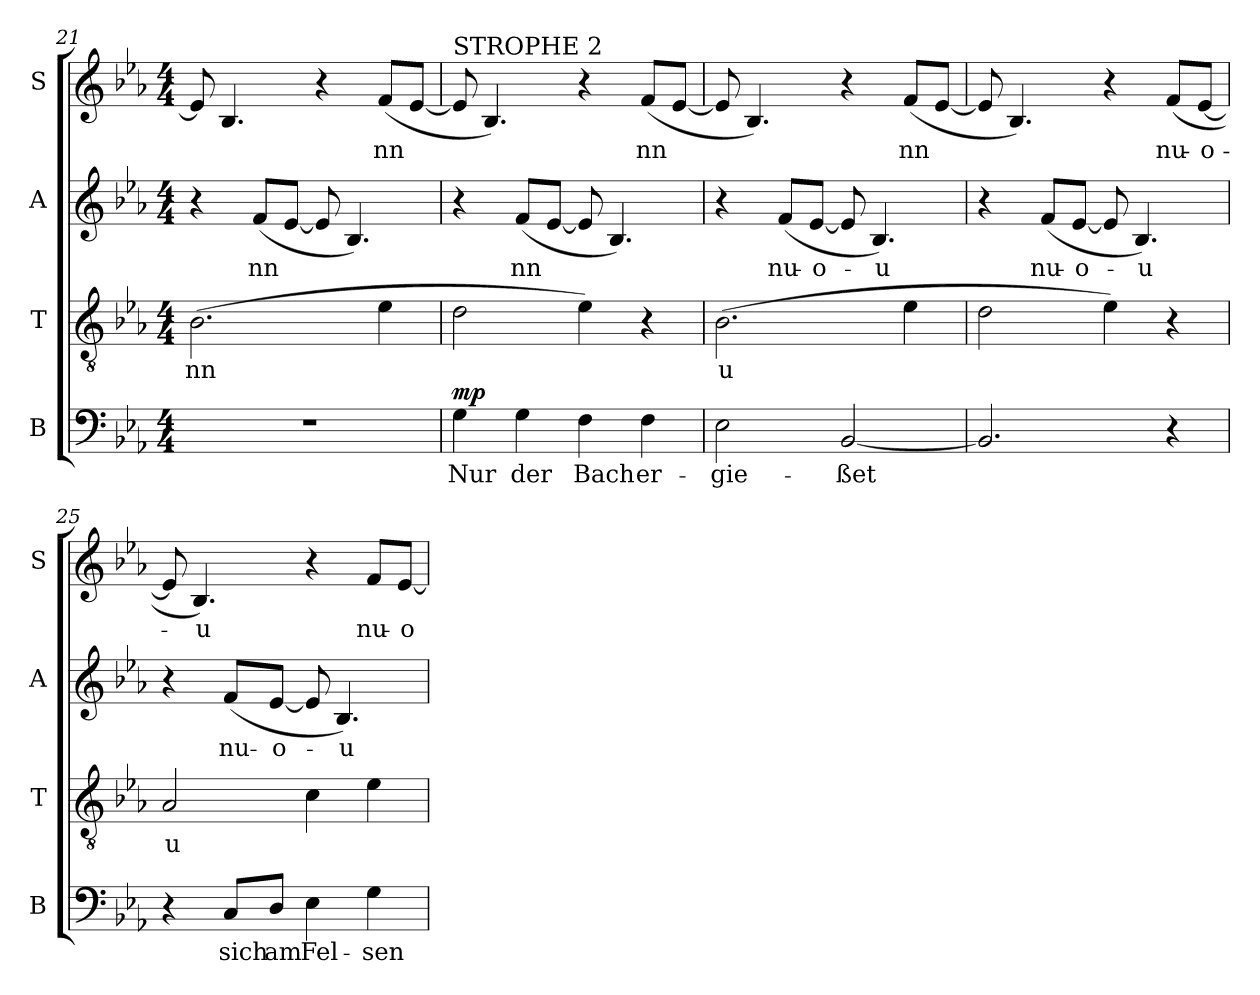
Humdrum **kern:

**kern	**text	**dynam	**kern	**text	**kern	**text	**kern	**text
*part4	*part4	*part4	*part3	*part3	*part2	*part2	*part1	*part1
*staff4	*staff4	*staff4	*staff3	*staff3	*staff2	*staff2	*staff1	*staff1
*I"B	*	*	*I"T	*	*I"A	*	*I"S	*
*I'B	*	*	*I'T	*	*I'A	*	*I'S	*
*clefF4	*	*	*clefGv2	*	*clefG2	*	*clefG2	*
*	*	*	*ITrd7c12	*	*	*	*	*
*k[b-e-a-]	*	*	*k[b-e-a-]	*	*k[b-e-a-]	*	*k[b-e-a-]	*
*E-:	*	*	*E-:	*	*E-:	*	*E-:	*
*M4/4	*	*	*M4/4	*	*M4/4	*	*M4/4	*
=21	=21	=21	=21	=21	=21	=21	=21	=21
!	!	!	!	!LO:LY:b:color=#000000	!	!	!	!
1r	.	.	(2.BB-i\	nn	4r	.	8e-i/]	.
.	.	.	.	.	.	.	4.B-i/	.
!	!	!	!	!	!	!LO:LY:b:color=#000000	!	!
.	.	.	.	.	(8fi/L	nn	.	.
.	.	.	.	.	[<8e-i/J	.	.	.
.	.	.	.	.	8e-i/]	.	4r	.
.	.	.	.	.	4.B-i/)	.	.	.
!	!	!	!	!	!	!	!	!LO:LY:b:color=#000000
.	.	.	4E-i\	.	.	.	(8fi/L	nn
.	.	.	.	.	.	.	[<8e-i/J	.
!!LO:LB:g=z
=22	=22	=22	=22	=22	=22	=22	=22	=22
!	!	!	!	!	!	!	!LO:TX:a:t=STROPHE 2	!
!	!LO:LY:b:color=#000000	!	!	!	!	!	!	!
4Gi\	Nur	mp	2Di\	.	4r	.	8e-i/]	.
.	.	.	.	.	.	.	4.B-i/)	.
!	!LO:LY:b:color=#000000	!	!	!	!	!	!	!
!	!	!	!	!	!	!LO:LY:b:color=#000000	!	!
4Gi\	der	.	.	.	(8fi/L	nn	.	.
.	.	.	.	.	[<8e-i/J	.	.	.
!	!LO:LY:b:color=#000000	!	!	!	!	!	!	!
4Fi\	Bach	.	4E-i\)	.	8e-i/]	.	4r	.
.	.	.	.	.	4.B-i/)	.	.	.
!	!LO:LY:b:color=#000000	!	!	!	!	!	!	!
!	!	!	!	!	!	!	!	!LO:LY:b:color=#000000
4Fi\	er-	.	4r	.	.	.	(8fi/L	nn
.	.	.	.	.	.	.	[<8e-i/J	.
=23	=23	=23	=23	=23	=23	=23	=23	=23
!	!LO:LY:b:color=#000000	!	!	!	!	!	!	!
!	!	!	!	!LO:LY:b:color=#000000	!	!	!	!
2E-i\	-gie-	.	(2.BB-i\	u	4r	.	8e-i/]	.
.	.	.	.	.	.	.	4.B-i/)	.
!	!	!	!	!	!	!LO:LY:b:color=#000000	!	!
.	.	.	.	.	(8fi/L	nu-	.	.
!	!	!	!	!	!	!LO:LY:b:color=#000000	!	!
.	.	.	.	.	[<8e-i/J	-o-	.	.
!	!LO:LY:b:color=#000000	!	!	!	!	!	!	!
[<2BB-i/	-ßet	.	.	.	8e-i/]	.	4r	.
!	!	!	!	!	!	!LO:LY:b:color=#000000	!	!
.	.	.	.	.	4.B-i/)	-u	.	.
!	!	!	!	!	!	!	!	!LO:LY:b:color=#000000
.	.	.	4E-i\	.	.	.	(8fi/L	nn
.	.	.	.	.	.	.	[<8e-i/J	.
=24	=24	=24	=24	=24	=24	=24	=24	=24
2.BB-i/]	.	.	2Di\	.	4r	.	8e-i/]	.
.	.	.	.	.	.	.	4.B-i/)	.
!	!	!	!	!	!	!LO:LY:b:color=#000000	!	!
.	.	.	.	.	(8fi/L	nu-	.	.
!	!	!	!	!	!	!LO:LY:b:color=#000000	!	!
.	.	.	.	.	[<8e-i/J	-o-	.	.
.	.	.	4E-i\)	.	8e-i/]	.	4r	.
!	!	!	!	!	!	!LO:LY:b:color=#000000	!	!
.	.	.	.	.	4.B-i/)	-u	.	.
!	!	!	!	!	!	!	!	!LO:LY:b:color=#000000
4r	.	.	4r	.	.	.	(8fi/L	nu-
!	!	!	!	!	!	!	!	!LO:LY:b:color=#000000
.	.	.	.	.	.	.	[<8e-i/J	-o-
=25	=25	=25	=25	=25	=25	=25	=25	=25
!	!	!	!	!LO:LY:b:color=#000000	!	!	!	!
4r	.	.	2AA-i/	u	4r	.	8e-i/]	.
!	!	!	!	!	!	!	!	!LO:LY:b:color=#000000
.	.	.	.	.	.	.	4.B-i/)	-u
!	!LO:LY:b:color=#000000	!	!	!	!	!	!	!
!	!	!	!	!	!	!LO:LY:b:color=#000000	!	!
8Ci/L	sich	.	.	.	(8fi/L	nu-	.	.
!	!LO:LY:b:color=#000000	!	!	!	!	!	!	!
!	!	!	!	!	!	!LO:LY:b:color=#000000	!	!
8Di/J	am	.	.	.	[<8e-i/J	-o-	.	.
!	!LO:LY:b:color=#000000	!	!	!	!	!	!	!
4E-i\	Fel-	.	4Ci\	.	8e-i/]	.	4r	.
!	!	!	!	!	!	!LO:LY:b:color=#000000	!	!
.	.	.	.	.	4.B-i/)	-u	.	.
!	!LO:LY:b:color=#000000	!	!	!	!	!	!	!
!	!	!	!	!	!	!	!	!LO:LY:b:color=#000000
4Gi\	-sen	.	4E-i\	.	.	.	8fi/L	nu-
!	!	!	!	!	!	!	!	!LO:LY:b:color=#000000
.	.	.	.	.	.	.	[<8e-i/J	-o-
=	=	=	=	=	=	=	=	=
*-	*-	*-	*-	*-	*-	*-	*-	*-
